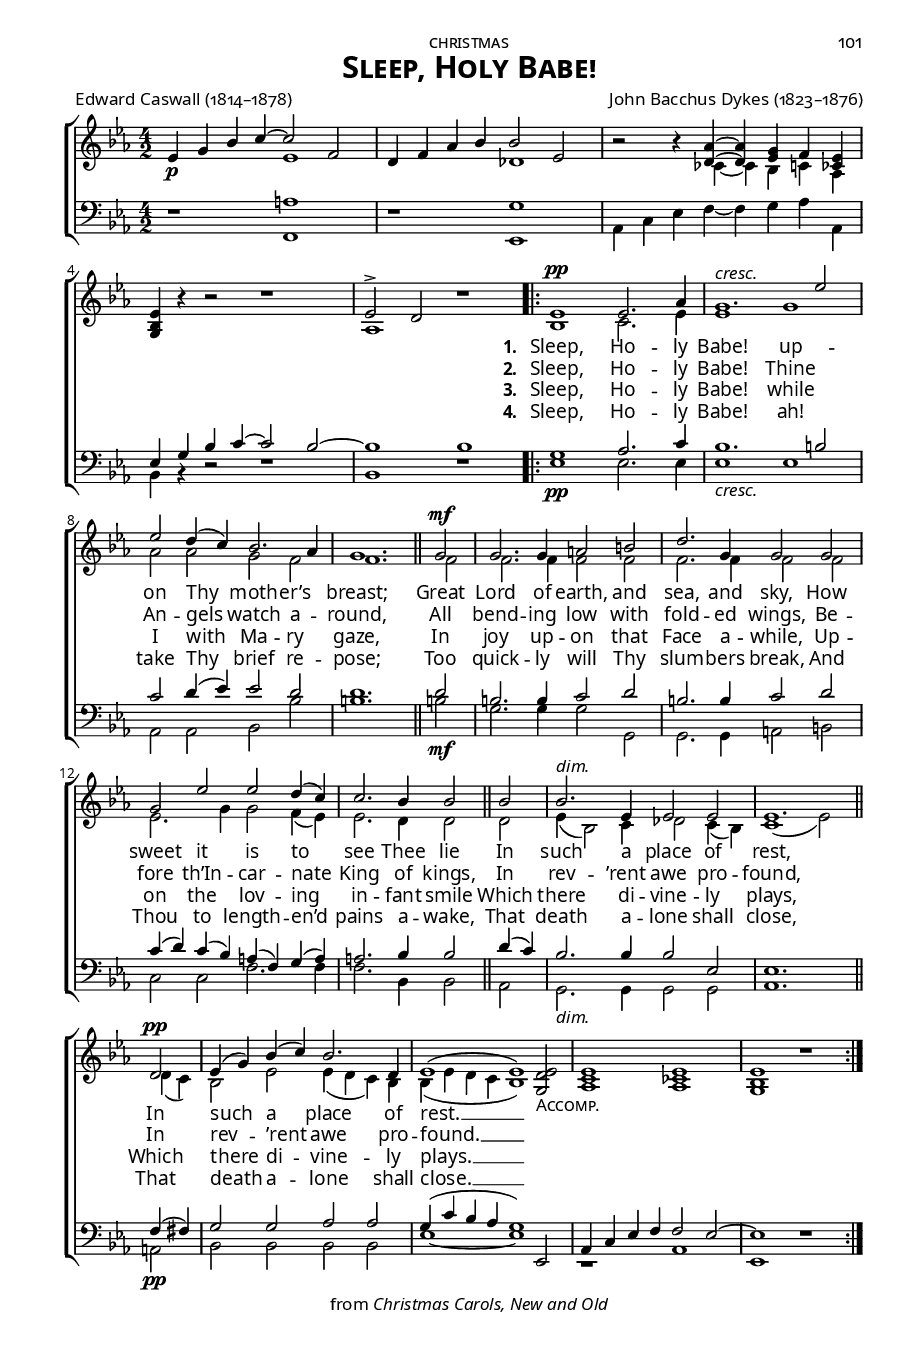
\version "2.14.2"
\include "util.ly"
\header {
  title = \markup{\override #'(font-name . "Garamond Premier Pro Semibold"){ \abs-fontsize #15 \smallCapsOldStyle"Sleep, Holy Babe!"}}
  poet = \markup\oldStyleNum"Edward Caswall (1814–1878)"
  composer = \markup\oldStyleNum"John Bacchus Dykes (1823–1876)"
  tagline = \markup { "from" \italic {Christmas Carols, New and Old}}
}
\paper {
  %print-all-headers = ##t
  paper-height = 9\in
  paper-width = 6\in
  indent = 0\in
  %system-system-spacing = #'((basic-distance . 10) (padding . 0))
  system-system-spacing =
    #'((basic-distance . 0)
       (minimum-distance . 0)
       (padding . -20)
       (stretchability . 100))
  ragged-last-bottom = ##f
  ragged-bottom = ##f
  two-sided = ##t
  inner-margin = 0.5\in
  outer-margin = 0.25\in
  top-margin = 0.25\in
  bottom-margin = 0.25\in
  first-page-number = #101
  print-first-page-number = ##t
  headerLine = \markup{\override #'(font-name . "Garamond Premier Pro") \smallCapsOldStyle"christmas"}
  oddHeaderMarkup = \markup\fill-line{
     \override #'(font-name . "Garamond Premier Pro")\abs-fontsize #8.5
     \combine 
        \fill-line{"" \on-the-fly #print-page-number-check-first
        \oldStylePageNum""
        }
        \fill-line{\headerLine}
  }
  evenHeaderMarkup = \markup {
     \override #'(font-name . "Garamond Premier Pro")\abs-fontsize #8.5
     \combine
        \on-the-fly #print-page-number-check-first
        \oldStylePageNum""
        \fill-line{\headerLine}
  }
}
#(set-global-staff-size 15) \paper{ #(define fonts (make-pango-font-tree "GoudyOlSt BT" "Garamond Premier Pro" "Garamond Premier Pro" (/ 15 20))) }
global = {
  \key ees \major
  \time 4/2
  \override DynamicLineSpanner #'staff-padding = #0.0
  \override DynamicLineSpanner #'Y-extent = #'(-1 . 1)
}

sopMusic = \relative c' {
%Introduction
  ees4_\p g bes c~c2 f, |
  d4 f aes bes bes2 ees, |
  bes'2\rest bes4\rest <aes d,>~ q <g ees> f <ees ces> |
  <ees bes g> bes'\rest bes2\rest bes1\rest |
  ees,2-> d2 bes'1\rest \bar "|:" 
%
  ees,1^\pp ees2. aes4 |
  g1.^\markup\italic"cresc." ees'2 |
  ees d4( c) bes2. aes4 |
  g1. \bar "||" 
  
  g2^\mf |
  g2. g4 a2 b |
  d2. g,4 g2 g |
  g ees' ees d4( c) |
  c2. bes4 bes2 \bar "||" 
  
  bes2 |
  bes2.^\markup\italic"dim." ees,4 ees2 ees |
  ees1. \bar "||"
  d2^\pp |
  ees4( g) bes( c) bes2. d,4 |
  << { ees1( ees) }
     { s1. <ees d g,>2_\markup\smallCapsOldStyle"Accomp." }
  >> |
  <ees c aes>1 <ees ces aes> |
  <ees bes g>1 bes'1\rest \bar ":|"
}
sopWords = \lyricmode {
  
}

altoMusic = \relative c' {
%Introduction
  s1 ees |
  s1 des |
  s2. ces4~ ces bes c aes |
  s1*2 |
  aes1 s1 \bar "|:"
%
  bes1 c2. ees4 |
  ees1 g |
  aes2 aes g f |
  f1. |
  
  f2 f2. f4 f2 f |
  f2. f4 f2 f |
  ees2. g4 g2 f4( ees) |
  ees2. d4 d2 |
  
  d2 |
  ees4( bes2) c4 des2 c4( bes) |
  c1( ees2) |
  d4( c) |
  bes2 ees ees4( d c) bes |
  bes4( ees d c bes1) |
}
altoWords = \lyricmode {
  \dropLyricsIX
  \repeat unfold 7 { \skip 1}
  \set stanza = #"1. "
  Sleep, Ho -- ly Babe!
  up --
  \set associatedVoice = "tenors"
  on Thy moth -- er’s breast;
  
  \set associatedVoice = "sopranos"
  Great Lord of earth, and sea, and sky, How sweet it is to see Thee lie
  In such a place of rest,
  In such a place of rest. __ 
}
altoWordsII = \lyricmode {
  \dropLyricsIX
%\markup\italic
  \repeat unfold 7 { \skip 1}
  \set stanza = #"2. "
  Sleep, Ho -- ly Babe!
  Thine 
  \set associatedVoice = "tenors"
  An -- gels watch a -- round,
  
  \set associatedVoice = "sopranos"
  All bend -- ing low with fold -- ed wings, Be -- fore th’In -- car -- nate King of kings,
  In rev -- ’rent awe pro -- found,
  In rev -- ’rent awe pro -- found. __
}
altoWordsIII = \lyricmode {
  \dropLyricsIX
  \repeat unfold 7 { \skip 1}
  \set stanza = #"3. "
  Sleep, Ho -- ly Babe!
  while 
  \set associatedVoice = "tenors"
  I with Ma -- ry gaze,
  
  \set associatedVoice = "sopranos"
  In joy up -- on that Face a -- while, Up -- on the lov -- ing in -- fant smile
  Which there di -- vine -- ly plays,
  Which there di -- vine -- ly plays. __
}
altoWordsIV = \lyricmode {
  \dropLyricsIX
  \repeat unfold 7 { \skip 1}
  \set stanza = #"4. "
  Sleep, Ho -- ly Babe!
  ah! 
  \set associatedVoice = "tenors"
  take Thy brief re -- pose;
  
  \set associatedVoice = "sopranos"
  Too quick -- ly will Thy slum -- bers break,
  And Thou to length -- en’d pains a -- wake,
  That death a -- lone shall close,
  That death a -- lone shall close. __
}
altoWordsV = \lyricmode {
}
altoWordsVI = \lyricmode {
}
tenorMusic = \relative c' {
%Introduction
  s1 a |
  s1 g |
  s1*2 |
  ees4 g bes c~ c2 bes~ |
  bes1 bes \bar "|:"
%
  g1_\pp aes2. c4 |
  bes1._\markup\italic"cresc." b2 |
  c2 d4( ees) ees2 d |
  d1. |
  
  d2_\mf |
  b2. b4 c2 d |
  b2. b4 c2 d |
  c4( d) c( bes) a( f) g( a) |
  a2. bes4 bes2 |
  
  d4( c) |
  bes2._\markup\italic"dim." bes4 bes2 ees, |
  ees1. |
  f4(_\pp fis) |
  g2 g aes aes |
  << { g4( c bes aes g1) }
     { s1. ees,2 }
  >> |
  aes4 c ees f f2 ees2~ |
  ees1 s1 \bar ":|"
}
tenorWords = \lyricmode {

}

bassMusic = \relative c {
%Introduction
  d1\rest f, |
  d'\rest ees, |
  aes4 c ees f~ f g aes aes, |
  bes bes\rest d2\rest d1\rest |
  bes1 d\rest \bar "|:"
%
  ees1 ees2. ees4 |
  ees1 ees |
  aes,2 aes bes bes' |
  b1. |
  
  b!2 |
  g2. g4 g2 g, |
  g2. g4 a2 b |
  c c f2. f4 |
  f2. bes,4 bes2 |
  
  aes2 |
  g2. g4 g2 g2 |
  aes1. |
  a2 |
  bes bes bes bes |
  ees1~ ees |
  c,1\rest aes' |
  ees d'\rest \bar ":|"
}
bassWords = \lyricmode {

}

pianoRH = \relative c' {
  
}
pianoLH = \relative c' {
  
}

\score {
  <<
   \new ChoirStaff <<
%    \new Lyrics = sopranos \with { \override VerticalAxisGroup #'nonstaff-relatedstaff-spacing = #'((basic-distance . 1)) }
    \new Staff = women <<
      \new Voice = "sopranos" { \voiceOne << \global \sopMusic >> }
      \new Voice = "altos" { \voiceTwo << \global \altoMusic >> }
    >>
   \new Staff = men <<
      \clef bass
      \new Voice = "tenors" { \voiceOne << \global \tenorMusic >> }
      \new Voice = "basses" { \voiceTwo << \global \bassMusic >> }
    >>
    \new Lyrics \with { alignAboveContext = #"women" \override VerticalAxisGroup #'nonstaff-relatedstaff-spacing = #'((basic-distance . 1))} \lyricsto "sopranos" \sopWords
    \new Lyrics = "altosVI"  \with { alignBelowContext = #"women" } \lyricsto "altos" \altoWordsVI
    \new Lyrics = "altosV"  \with { alignBelowContext = #"women" } \lyricsto "altos" \altoWordsV
    \new Lyrics = "altosIV"  \with { alignBelowContext = #"women" } \lyricsto "altos" \altoWordsIV
    \new Lyrics = "altosIII"  \with { alignBelowContext = #"women" } \lyricsto "altos" \altoWordsIII
    \new Lyrics = "altosII"  \with { alignBelowContext = #"women" } \lyricsto "altos" \altoWordsII
    \new Lyrics = "altos"  \with { alignBelowContext = #"women" \override VerticalAxisGroup #'nonstaff-relatedstaff-spacing = #'((padding . -0.5)) } \lyricsto "altos" \altoWords
    \new Lyrics \with { alignAboveContext = #"men" \override VerticalAxisGroup #'nonstaff-relatedstaff-spacing = #'((basic-distance . 1)) } \lyricsto "tenors" \tenorWords
    \new Lyrics \with { alignBelowContext = #"men" \override VerticalAxisGroup #'nonstaff-relatedstaff-spacing = #'((basic-distance . 1)) } \lyricsto "basses" \bassWords
  >>
%    \new PianoStaff << \new Staff { \new Voice { \pianoRH } } \new Staff { \clef "bass" \pianoLH } >>
  >>
  \layout {
    \context {
      \Score
      \override SpacingSpanner #'base-shortest-duration = #(ly:make-moment 1 4)
      \override SpacingSpanner #'common-shortest-duration = #(ly:make-moment 1 4)
    }
    \context {
      % a little smaller so lyrics
      % can be closer to the staff
      \Staff
      \override VerticalAxisGroup #'minimum-Y-extent = #'(-3 . 3)
    }
  }
}
